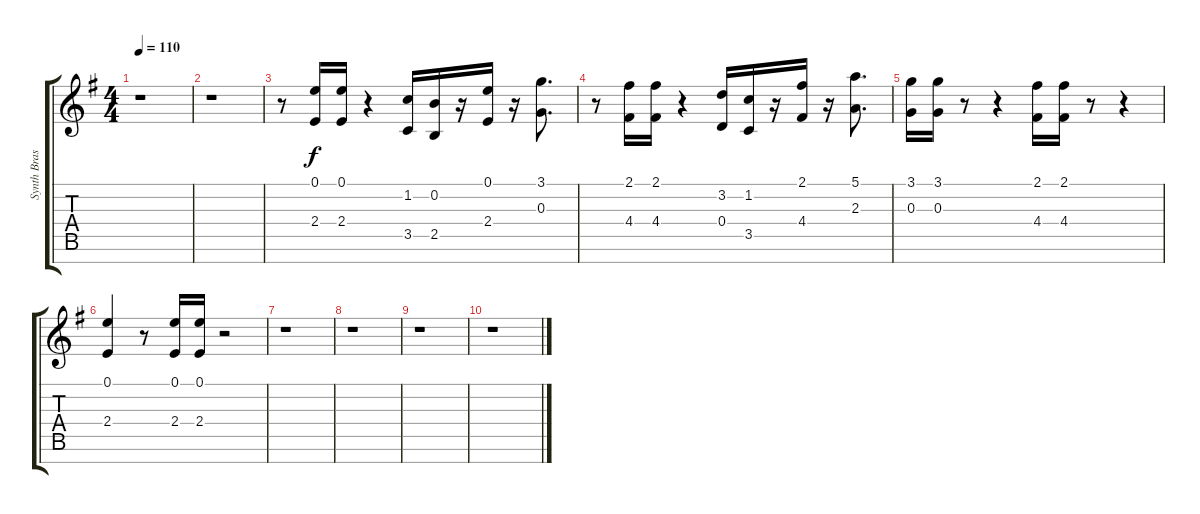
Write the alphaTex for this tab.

\track ("Synth Brass" "Synth Bras") {instrument brasssection}
\staff {score tabs}
\tuning (E5 B4 G4 D4 A3 E3 B2) {hide}
\ts (4 4)
\tempo 110
\clef g2
\ks g
r.1{dy f} |
r.1 |
r.8 (0.1 2.4).16 (0.1 2.4).16 r.4 (1.2 3.5).16 (0.2 2.5).16 r.16 (0.1 2.4).16 r.16 (3.1 0.3).8{d} |
r.8 (2.1 4.4).16 (2.1 4.4).16 r.4 (3.2 0.4).16 (1.2 3.5).16 r.16 (2.1 4.4).16 r.16 (5.1 2.3).8{d} |
(3.1 0.3).16 (3.1 0.3).16 r.8 r.4 (2.1 4.4).16 (2.1 4.4).16 r.8 r.4 |
(0.1 2.4).4 r.8 (0.1 2.4).16 (0.1 2.4).16 r.2 |
r.1 |
r.1 |
r.1 |
r.1
